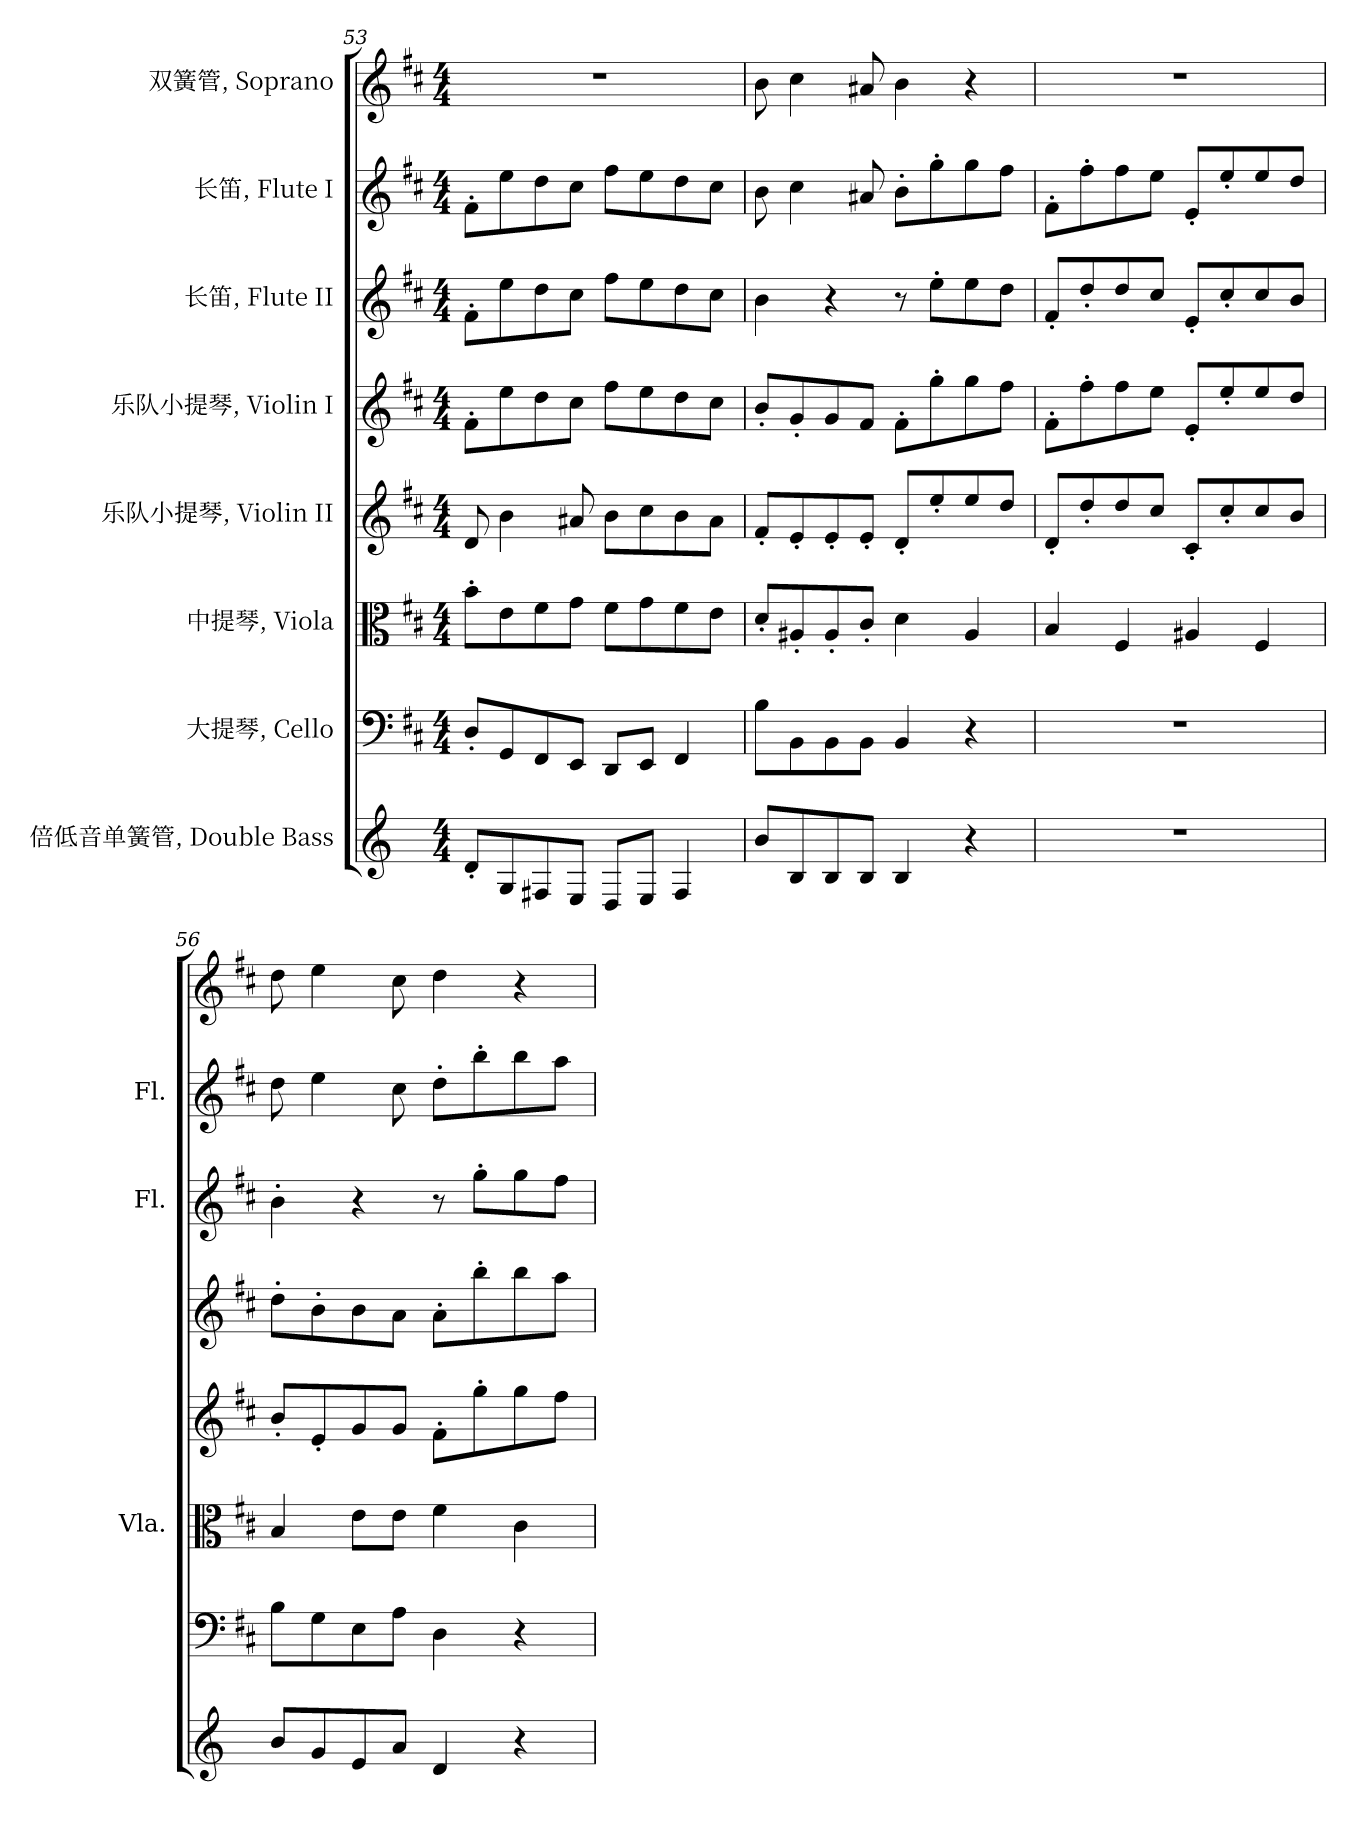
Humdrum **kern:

**kern	**kern	**kern	**kern	**kern	**kern	**kern	**kern
*part8	*part7	*part6	*part5	*part4	*part3	*part2	*part1
*staff8	*staff7	*staff6	*staff5	*staff4	*staff3	*staff2	*staff1
*I"倍低音单簧管, Double Bass	*I"大提琴, Cello	*I"中提琴, Viola	*I"乐队小提琴, Violin II	*I"乐队小提琴, Violin I	*I"长笛, Flute II	*I"长笛, Flute I	*I"双簧管, Soprano
*	*	*I'Vla.	*	*	*I'Fl.	*I'Fl.	*
*clefG2	*clefF4	*clefC3	*clefG2	*clefG2	*clefG2	*clefG2	*clefG2
*ITrd15c26	*	*	*	*	*	*	*
*k[]	*k[f#c#]	*k[f#c#]	*k[f#c#]	*k[f#c#]	*k[f#c#]	*k[f#c#]	*k[f#c#]
*M4/4	*M4/4	*M4/4	*M4/4	*M4/4	*M4/4	*M4/4	*M4/4
=53	=53	=53	=53	=53	=53	=53	=53
8DD'/L	8D'/L	8b'\L	8d/	8f#'\L	8f#'\L	8f#'\L	1r
8GGG/	8GG/	8e\	4b\	8ee\	8ee\	8ee\	.
8FFF#X/	8FF#/	8f#\	.	8dd\	8dd\	8dd\	.
8EEE/J	8EE/J	8g\J	8a#X/	8cc#\J	8cc#\J	8cc#\J	.
8DDD/L	8DD/L	8f#\L	8b\L	8ff#\L	8ff#\L	8ff#\L	.
8EEE/J	8EE/J	8g\	8cc#\	8ee\	8ee\	8ee\	.
4FFF#/	4FF#/	8f#\	8b\	8dd\	8dd\	8dd\	.
.	.	8e\J	8a#\J	8cc#\J	8cc#\J	8cc#\J	.
=54	=54	=54	=54	=54	=54	=54	=54
8BB/L	8B\L	8d'/L	8f#'/L	8b'/L	4b\	8b\	8b\
8BBB/	8BB\	8A#X'/	8e'/	8g'/	.	4cc#\	4cc#\
8BBB/	8BB\	8A#'/	8e'/	8g/	4r	.	.
8BBB/J	8BB\J	8c#'/J	8e'/J	8f#/J	.	8a#X/	8a#X/
4BBB/	4BB/	4d\	8d'/L	8f#'\L	8r	8b'\L	4b\
.	.	.	8ee'/	8gg'\	8ee'\L	8gg'\	.
4r	4r	4A#/	8ee/	8gg\	8ee\	8gg\	4r
.	.	.	8dd/J	8ff#\J	8dd\J	8ff#\J	.
=55	=55	=55	=55	=55	=55	=55	=55
1r	1r	4B/	8d'/L	8f#'\L	8f#'/L	8f#'\L	1r
.	.	.	8dd'/	8ff#'\	8dd'/	8ff#'\	.
.	.	4F#/	8dd/	8ff#\	8dd/	8ff#\	.
.	.	.	8cc#/J	8ee\J	8cc#/J	8ee\J	.
.	.	4A#X/	8c#'/L	8e'/L	8e'/L	8e'/L	.
.	.	.	8cc#'/	8ee'/	8cc#'/	8ee'/	.
.	.	4F#/	8cc#/	8ee/	8cc#/	8ee/	.
.	.	.	8b/J	8dd/J	8b/J	8dd/J	.
!!LO:PB:g=z
=56	=56	=56	=56	=56	=56	=56	=56
8BB/L	8B\L	4B/	8b'/L	8dd'\L	4b'\	8dd\	8dd\
8GG/	8G\	.	8e'/	8b'\	.	4ee\	4ee\
8EE/	8E\	8e\L	8g/	8b\	4r	.	.
8AA/J	8A\J	8e\J	8g/J	8a\J	.	8cc#\	8cc#\
4DD/	4D\	4f#\	8f#'\L	8a'\L	8r	8dd'\L	4dd\
.	.	.	8gg'\	8bb'\	8gg'\L	8bb'\	.
4r	4r	4c#\	8gg\	8bb\	8gg\	8bb\	4r
.	.	.	8ff#\J	8aa\J	8ff#\J	8aa\J	.
=	=	=	=	=	=	=	=
*-	*-	*-	*-	*-	*-	*-	*-
